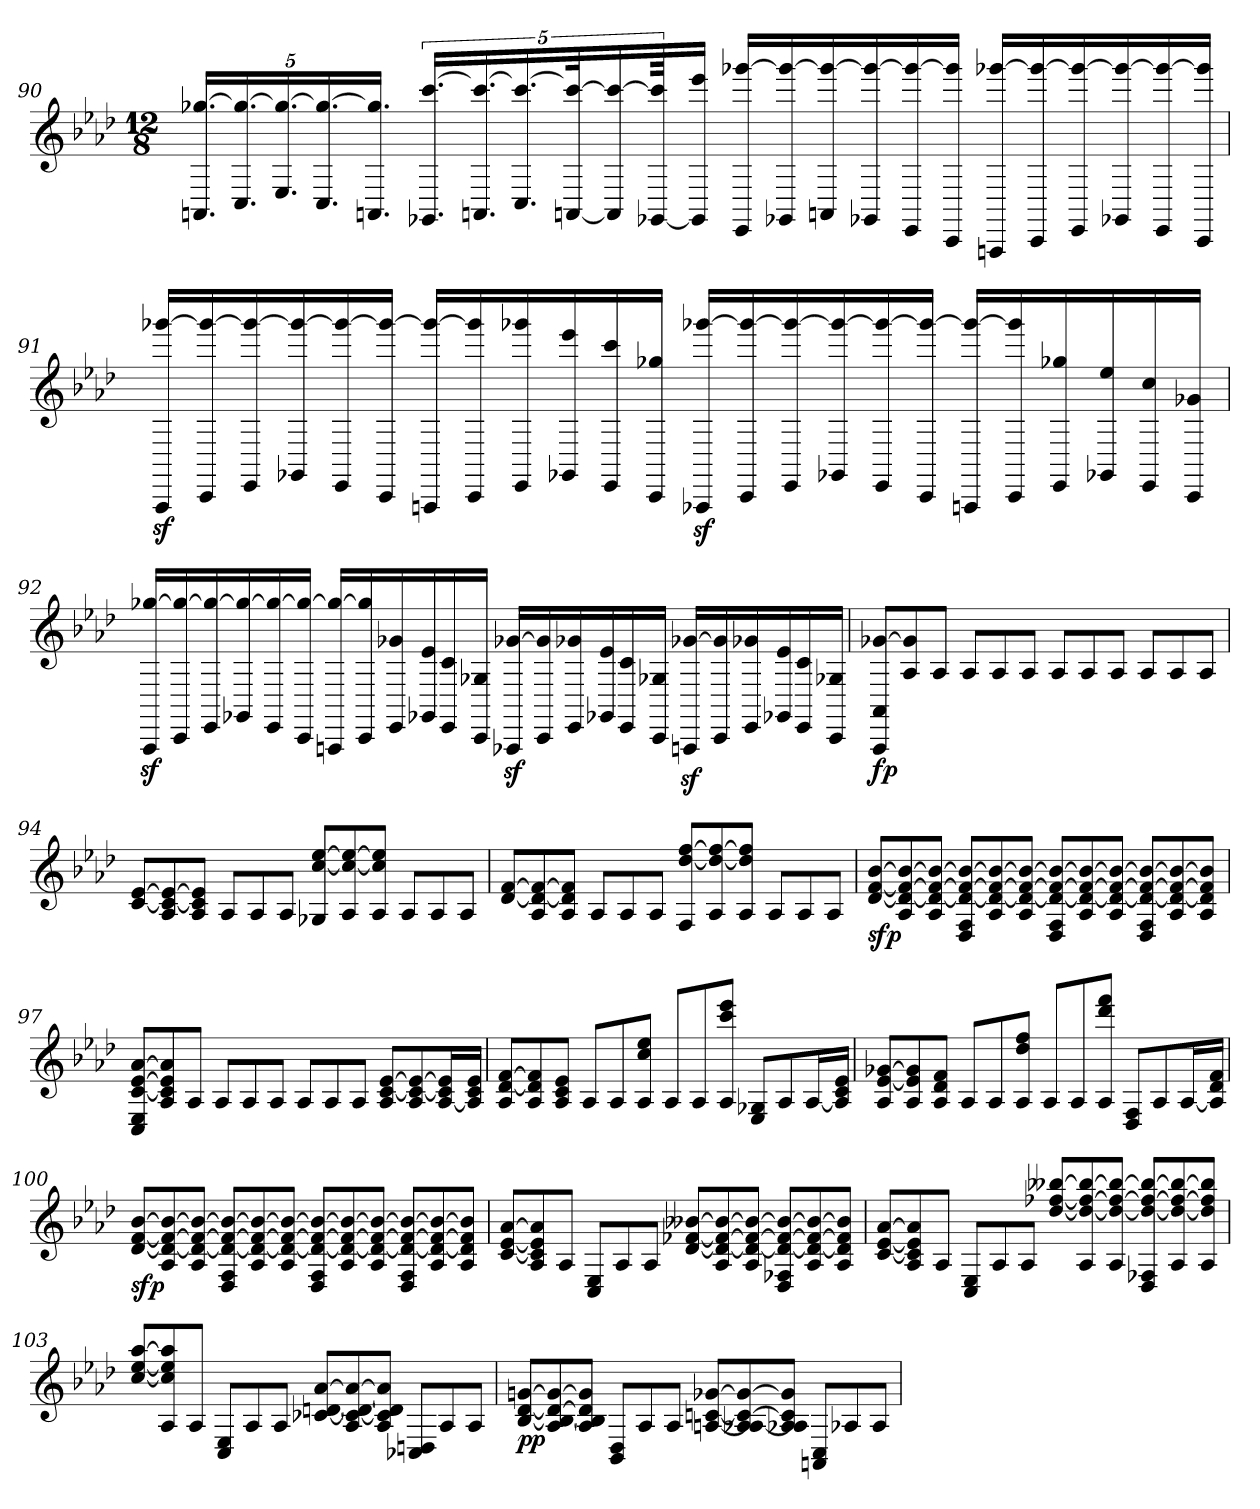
**kern	**dynam
*part1	*part1
*staff1	*staff1
*clefG2	*
*k[b-e-a-d-]	*
*A-:	*
*M12/8	*
=90	=90
20.AAn [20.gg-XLL	.
20.C 20.gg-_	.
20.E- 20.gg-_	.
20.C 20.gg-_	.
20.AAn 20.gg-]JJ	.
20.GG-X [20.cccLL	.
20.AAn 20.ccc_	.
20.C 20.ccc_	.
[40AAn 40ccc_K	.
20AA] 20ccc_	.
[80GG-X 80ccc]KK	.
16GG-] 16eee-JJ	.
16EE- [16ggg-XLL	.
16GG-X 16ggg-_	.
16AAn 16ggg-_	.
16GG-X 16ggg-_	.
16EE- 16ggg-_	.
16CC 16ggg-]JJ	.
16AAAn [16ggg-XLL	.
16CC 16ggg-_	.
16EE- 16ggg-_	.
16GG-X 16ggg-_	.
16EE- 16ggg-_	.
16CC 16ggg-]JJ	.
=91	=91
16AAA-z [16ggg-XzLL	.
16CC 16ggg-_	.
16EE- 16ggg-_	.
16GG-X 16ggg-_	.
16EE- 16ggg-_	.
16CC 16ggg-_JJ	.
16AAAn 16ggg-_LL	.
16CC 16ggg-]	.
16EE- 16ggg-X	.
16GG-X 16eee-	.
16EE- 16ccc	.
16CC 16gg-XJJ	.
16AAA-Xz [16ggg-XzLL	.
16CC 16ggg-_	.
16EE- 16ggg-_	.
16GG-X 16ggg-_	.
16EE- 16ggg-_	.
16CC 16ggg-_JJ	.
16AAAn 16ggg-_LL	.
16CC 16ggg-]	.
16EE- 16gg-X	.
16GG-X 16ee-	.
16EE- 16cc	.
16CC 16g-XJJ	.
=92	=92
16AAA-z [16gg-XzLL	.
16CC 16gg-_	.
16EE- 16gg-_	.
16GG-X 16gg-_	.
16EE- 16gg-_	.
16CC 16gg-_JJ	.
16AAAn 16gg-_LL	.
16CC 16gg-]	.
16EE- 16g-X	.
16GG-X 16e-	.
16EE- 16c	.
16CC 16G-XJJ	.
16AAA-Xz [16g-XzLL	.
16CC 16g-]	.
16EE- 16g-X	.
16GG-X 16e-	.
16EE- 16c	.
16CC 16G-XJJ	.
16AAAnz [16g-XzLL	.
16CC 16g-]	.
16EE- 16g-X	.
16GG-X 16e-	.
16EE- 16c	.
16CC 16G-XJJ	.
=93	=93
8AAA- 8AA- [8g-XL	fp
8A- 8g-]	.
8A-J	.
8A-L	.
8A-	.
8A-J	.
8A-L	.
8A-	.
8A-J	.
8A-L	.
8A-	.
8A-J	.
=94	=94
[8c [8e-L	.
8A- 8c_ 8e-_	.
8A- 8c] 8e-]J	.
8A-L	.
8A-	.
8A-J	.
8G-X [8cc [8ee-L	.
8A- 8cc_ 8ee-_	.
8A- 8cc] 8ee-]J	.
8A-L	.
8A-	.
8A-J	.
=95	=95
[8d- [8fL	.
8A- 8d-_ 8f_	.
8A- 8d-] 8f]J	.
8A-L	.
8A-	.
8A-J	.
8F [8dd- [8ffL	.
8A- 8dd-_ 8ff_	.
8A- 8dd-] 8ff]J	.
8A-L	.
8A-	.
8A-J	.
=96	=96
[8d- [8f [8b-L	sfp
8A- 8d-_ 8f_ 8b-_	.
8A- 8d-_ 8f_ 8b-_J	.
8D- 8F 8d-_ 8f_ 8b-_L	.
8A- 8d-_ 8f_ 8b-_	.
8A- 8d-_ 8f_ 8b-_J	.
8D- 8F 8d-_ 8f_ 8b-_L	.
8A- 8d-_ 8f_ 8b-_	.
8A- 8d-_ 8f_ 8b-_J	.
8D- 8F 8d-_ 8f_ 8b-_L	.
8A- 8d-_ 8f_ 8b-_	.
8A- 8d-] 8f] 8b-]J	.
=97	=97
8C 8E- [8c [8e- [8a-L	.
8A- 8c] 8e-] 8a-]	.
8A-J	.
8A-L	.
8A-	.
8A-J	.
8A-L	.
8A-	.
8A-J	.
8A- [8c [8e-L	.
8A- 8c_ 8e-_	.
[16A- 16c] 16e-]L	.
16A-] 16c 16e-JJ	.
=98	=98
8A- [8d- [8fL	.
8A- 8d-] 8f]	.
8A- 8c 8e-J	.
8A-L	.
8A-	.
8A- 8cc 8ee-J	.
8A-L	.
8A-	.
8A- 8ccc 8eee-J	.
8E- 8G-XL	.
8A-	.
[16A-L	.
16A-] 16c 16e-JJ	.
=99	=99
8A- [8e- [8g-XL	.
8A- 8e-] 8g-]	.
8A- 8d- 8fJ	.
8A-L	.
8A-	.
8A- 8dd- 8ffJ	.
8A-L	.
8A-	.
8A- 8ddd- 8fffJ	.
8D- 8FL	.
8A-	.
[16A-L	.
16A-] 16d- 16fJJ	.
=100	=100
[8d- [8f [8b-L	sfp
8A- 8d-_ 8f_ 8b-_	.
8A- 8d-_ 8f_ 8b-_J	.
8D- 8F 8d-_ 8f_ 8b-_L	.
8A- 8d-_ 8f_ 8b-_	.
8A- 8d-_ 8f_ 8b-_J	.
8D- 8F 8d-_ 8f_ 8b-_L	.
8A- 8d-_ 8f_ 8b-_	.
8A- 8d-_ 8f_ 8b-_J	.
8D- 8F 8d-_ 8f_ 8b-_L	.
8A- 8d-_ 8f_ 8b-_	.
8A- 8d-] 8f] 8b-]J	.
=101	=101
[8c [8e- [8a-L	.
8A- 8c] 8e-] 8a-]	.
8A-J	.
8C 8E-L	.
8A-	.
8A-J	.
[8d- [8f-X [8b--XL	.
8A- 8d-_ 8f-_ 8b--_	.
8A- 8d-_ 8f-_ 8b--_J	.
8D- 8F-X 8d-_ 8f-_ 8b--_L	.
8A- 8d-_ 8f-_ 8b--_	.
8A- 8d-] 8f-] 8b--]J	.
=102	=102
[8c [8e- [8a-L	.
8A- 8c] 8e-] 8a-]	.
8A-J	.
8C 8E-L	.
8A-	.
8A-J	.
[8dd- [8ff-X [8bb--XL	.
8A- 8dd-_ 8ff-_ 8bb--_	.
8A- 8dd-_ 8ff-_ 8bb--_J	.
8D- 8F-X 8dd-_ 8ff-_ 8bb--_L	.
8A- 8dd-_ 8ff-_ 8bb--_	.
8A- 8dd-] 8ff-] 8bb--]J	.
=103	=103
[8cc [8ee- [8aa-L	.
8A- 8cc] 8ee-] 8aa-]	.
8A-J	.
8C 8E-L	.
8A-	.
8A-J	.
[8c-X [8dn [8a-L	.
8A- 8c-_ 8d_ 8a-_	.
8A- 8c-] 8d] 8a-]J	.
8C-X 8DnL	.
8A-	.
8A-J	.
=104	=104
[8B- [8d- [8gnL	pp
8A- 8B-_ 8d-_ 8g_	.
8A- 8B-] 8d-] 8g]J	.
8BB- 8D-L	.
8A-	.
8A-J	.
[8An [8cn [8g-XL	.
8A-X 8A_ 8c_ 8g-_	.
8A-X 8A] 8c] 8g-]J	.
8AAn 8CL	.
8A-X	.
8A-J	.
=	=
*-	*-
